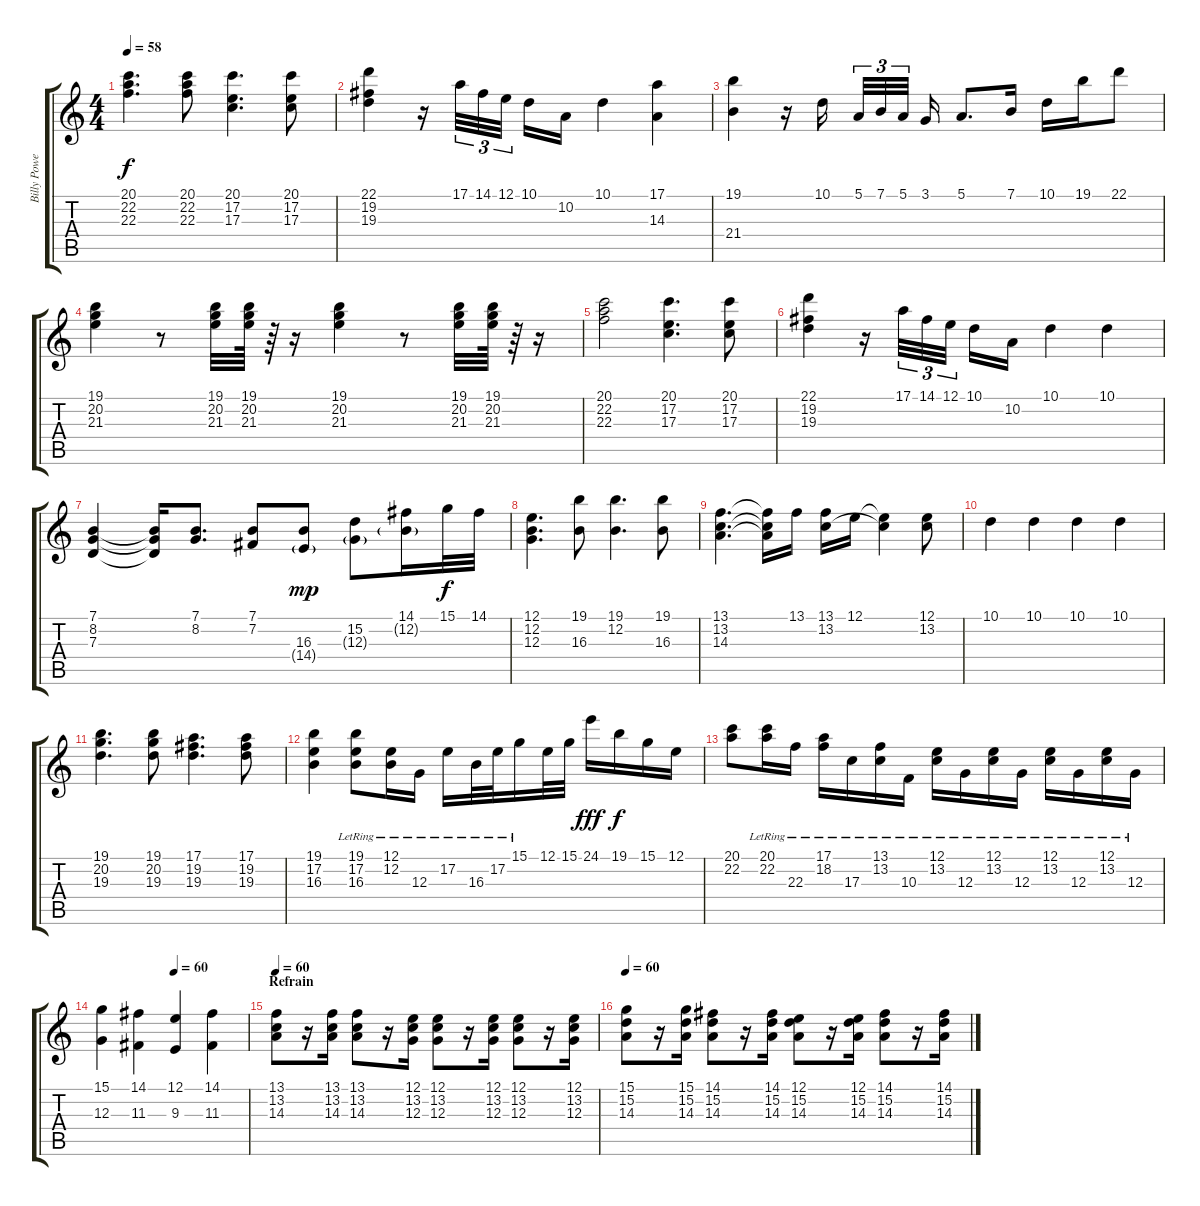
\track ("Billy Powell (keyboard right hand)" "Billy Powe") {instrument acousticgrandpiano}
\staff {score tabs}
\tuning (E4 B3 G3 D3 A2 E2) {hide}
\ts (4 4)
\tempo 58
\clef g2
\ks c
(20.1 22.2 22.3).4{d dy f} (20.1 22.2 22.3).8 (20.1 17.2 17.3).4{d} (20.1 17.2 17.3).8 |
(22.1 19.2 19.3).4 r.16 17.1.32{tu (3 2)} 14.1.32{tu (3 2)} 12.1.32{tu (3 2) beam splitsecondary} 10.1.16 10.2.16 10.1.4 (17.1 14.3).4 |
(19.1 21.4).4 r.16 10.1.16{beam splitsecondary} 5.1.32{tu (3 2)} 7.1.32{tu (3 2)} 5.1.32{tu (3 2) beam splitsecondary} 3.1.16 5.1.8{d} 7.1.16 10.1.16 19.1.16 22.1.8 |
(19.1 20.2 21.3).4 r.8 (19.1 20.2 21.3).32 (19.1 20.2 21.3).64 r.64 r.16 (19.1 20.2 21.3).4 r.8 (19.1 20.2 21.3).32 (19.1 20.2 21.3).64 r.64 r.16 |
(20.1 22.2 22.3).2 (20.1 17.2 17.3).4{d} (20.1 17.2 17.3).8 |
(22.1 19.2 19.3).4 r.16 17.1.32{tu (3 2)} 14.1.32{tu (3 2)} 12.1.32{tu (3 2) beam splitsecondary} 10.1.16 10.2.16 10.1.4 10.1.4 |
(7.1 8.2 7.3).4 (7.1{t} 8.2{t} 7.3{t}).16 (7.1 8.2).8{d} (7.1 7.2).8 (16.3 14.4{g}).8{dy mp} (15.2 12.3{g}).8 (14.1 12.2{g}).16 15.1.32{dy f} 14.1.32 |
(12.1 12.2 12.3).4{d} (19.1 16.3).8 (19.1 12.2).4{d} (19.1 16.3).8 |
(13.1 13.2 14.3).4{d} (13.1{t} 13.2{t} 14.3{t}).16 13.1.16 (13.1 13.2).16 12.1.16 (12.1{t} 13.2{t}).4 (12.1 13.2).8 |
10.1.4 10.1.4 10.1.4 10.1.4 |
(19.1 20.2 19.3).4{d} (19.1 20.2 19.3).8 (17.1 19.2 19.3).4{d} (17.1 19.2 19.3).8 |
(19.1 17.2 16.3).4 (19.1{lr} 17.2{lr} 16.3).8 (12.1{lr} 12.2{lr}).16 12.3{lr}.16 17.2{lr}.16 16.3{lr}.32 17.2{lr}.32 15.1{lr}.16 12.1.32 15.1.32 24.1.16{dy fff} 19.1.16{dy f} 15.1.16 12.1.16 |
(20.1 22.2).8 (20.1{lr} 22.2{lr}).16 22.3{lr}.16 (17.1{lr} 18.2{lr}).16 17.3{lr}.16 (13.1{lr} 13.2{lr}).16 10.3{lr}.16 (12.1{lr} 13.2{lr}).16 12.3{lr}.16 (12.1{lr} 13.2{lr}).16 12.3{lr}.16 (12.1{lr} 13.2{lr}).16 12.3{lr}.16 (12.1{lr} 13.2{lr}).16 12.3{lr}.16 |
\tempo (60 0.5)
(15.1 12.3).4 (14.1 11.3).4 (12.1 9.3).4 (14.1 11.3).4 |
\section ("" "Refrain")
\tempo 60
(13.1 13.2 14.3).8 r.16 (13.1 13.2 14.3).16 (13.1 13.2 14.3).8 r.16 (12.1 13.2 12.3).16 (12.1 13.2 12.3).8 r.16 (12.1 13.2 12.3).16 (12.1 13.2 12.3).8 r.16 (12.1 13.2 12.3).16 |
\tempo 60
(15.1 15.2 14.3).8 r.16 (15.1 15.2 14.3).16 (14.1 15.2 14.3).8 r.16 (14.1 15.2 14.3).16 (12.1 15.2 14.3).8 r.16 (12.1 15.2 14.3).16 (14.1 15.2 14.3).8 r.16 (14.1 15.2 14.3).16
